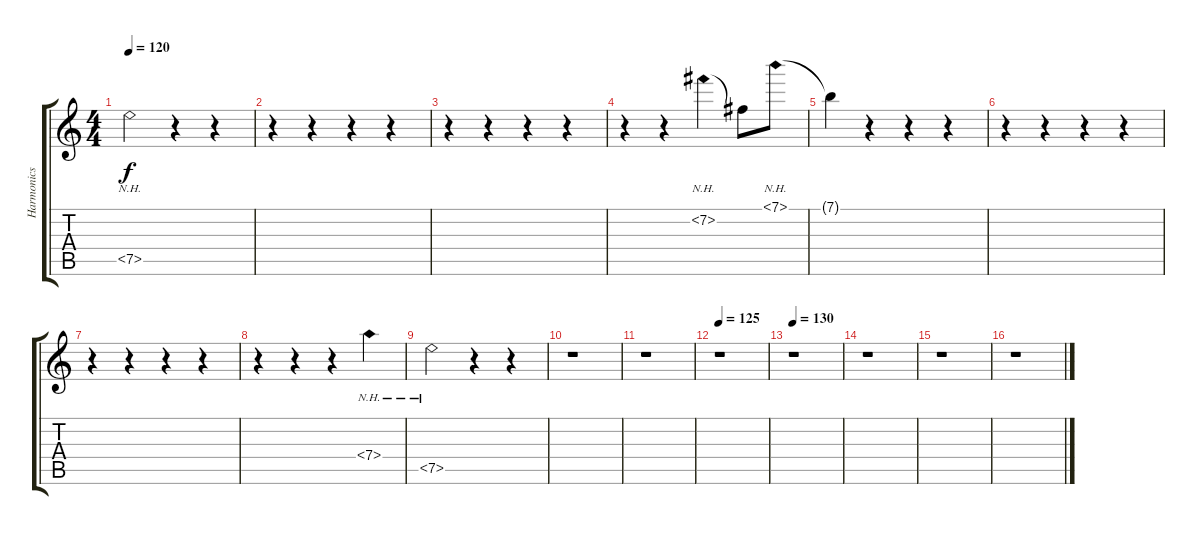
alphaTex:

\track ("Harmonics" "Harmonics") {instrument electricguitarmuted}
\staff {score tabs}
\tuning (E4 B3 G3 D3 A2 E2) {hide}
\ts (4 4)
\tempo 120
\clef g2
\ks c
7.5{nh}.2{dy f} r.4 r.4 |
r.4 r.4 r.4 r.4 |
r.4 r.4 r.4 r.4 |
r.4 r.4 7.2{nh}.4 7.2{t}.8 7.1{nh}.8 |
7.1{t}.4 r.4 r.4 r.4 |
r.4 r.4 r.4 r.4 |
r.4 r.4 r.4 r.4 |
r.4 r.4 r.4 7.4{nh}.4 |
7.5{nh}.2 r.4 r.4 |
r.1 |
r.1 |
\tempo 125
r.1 |
\tempo 130
r.1 |
r.1 |
r.1 |
r.1
